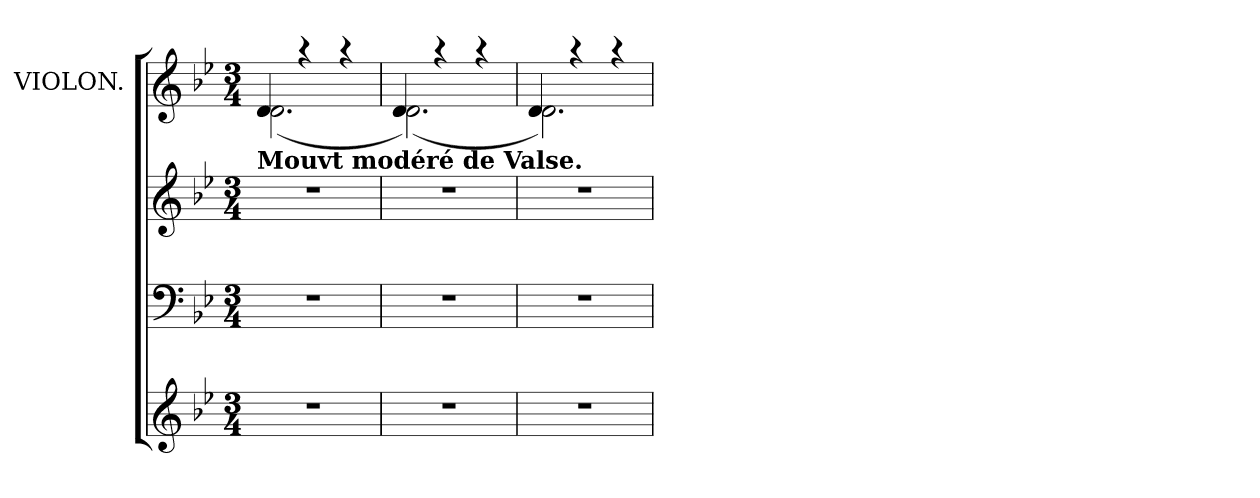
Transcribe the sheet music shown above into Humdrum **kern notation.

**kern	**kern	**kern	**kern
*part3	*part2	*part2	*part1
*staff4	*staff3	*staff2	*staff1
*	*	*	*I"VIOLON.
*clefG2	*clefF4	*clefG2	*clefG2
*k[b-e-]	*k[b-e-]	*k[b-e-]	*k[b-e-]
*B-:	*B-:	*B-:	*B-:
*M3/4	*M3/4	*M3/4	*M3/4
=1	=1	=1	=1
!	!	!	!LO:TX:a:t=pizz.
!	!	!	!LO:TX:a:B:t=Mouvt modéré de Valse.
!	!	!LO:TX:a:B:t=Mouvt modéré de Valse.	!
!LO:N:vis=1	!LO:N:vis=1	!LO:N:vis=1	!
*	*	*	*^
2.r	2.r	2.r	4d/	(<2.d\
.	.	.	4raa	.
.	.	.	4raa	.
=2	=2	=2	=2	=2
!LO:N:vis=1	!LO:N:vis=1	!LO:N:vis=1	!	!
2.r	2.r	2.r	4d/	(<2.d\)
.	.	.	4raa	.
.	.	.	4raa	.
=3	=3	=3	=3	=3
!LO:N:vis=1	!LO:N:vis=1	!LO:N:vis=1	!	!
2.r	2.r	2.r	4d/	2.d\)
.	.	.	4raa	.
.	.	.	4raa	.
*	*	*	*v	*v
=	=	=	=
*-	*-	*-	*-
